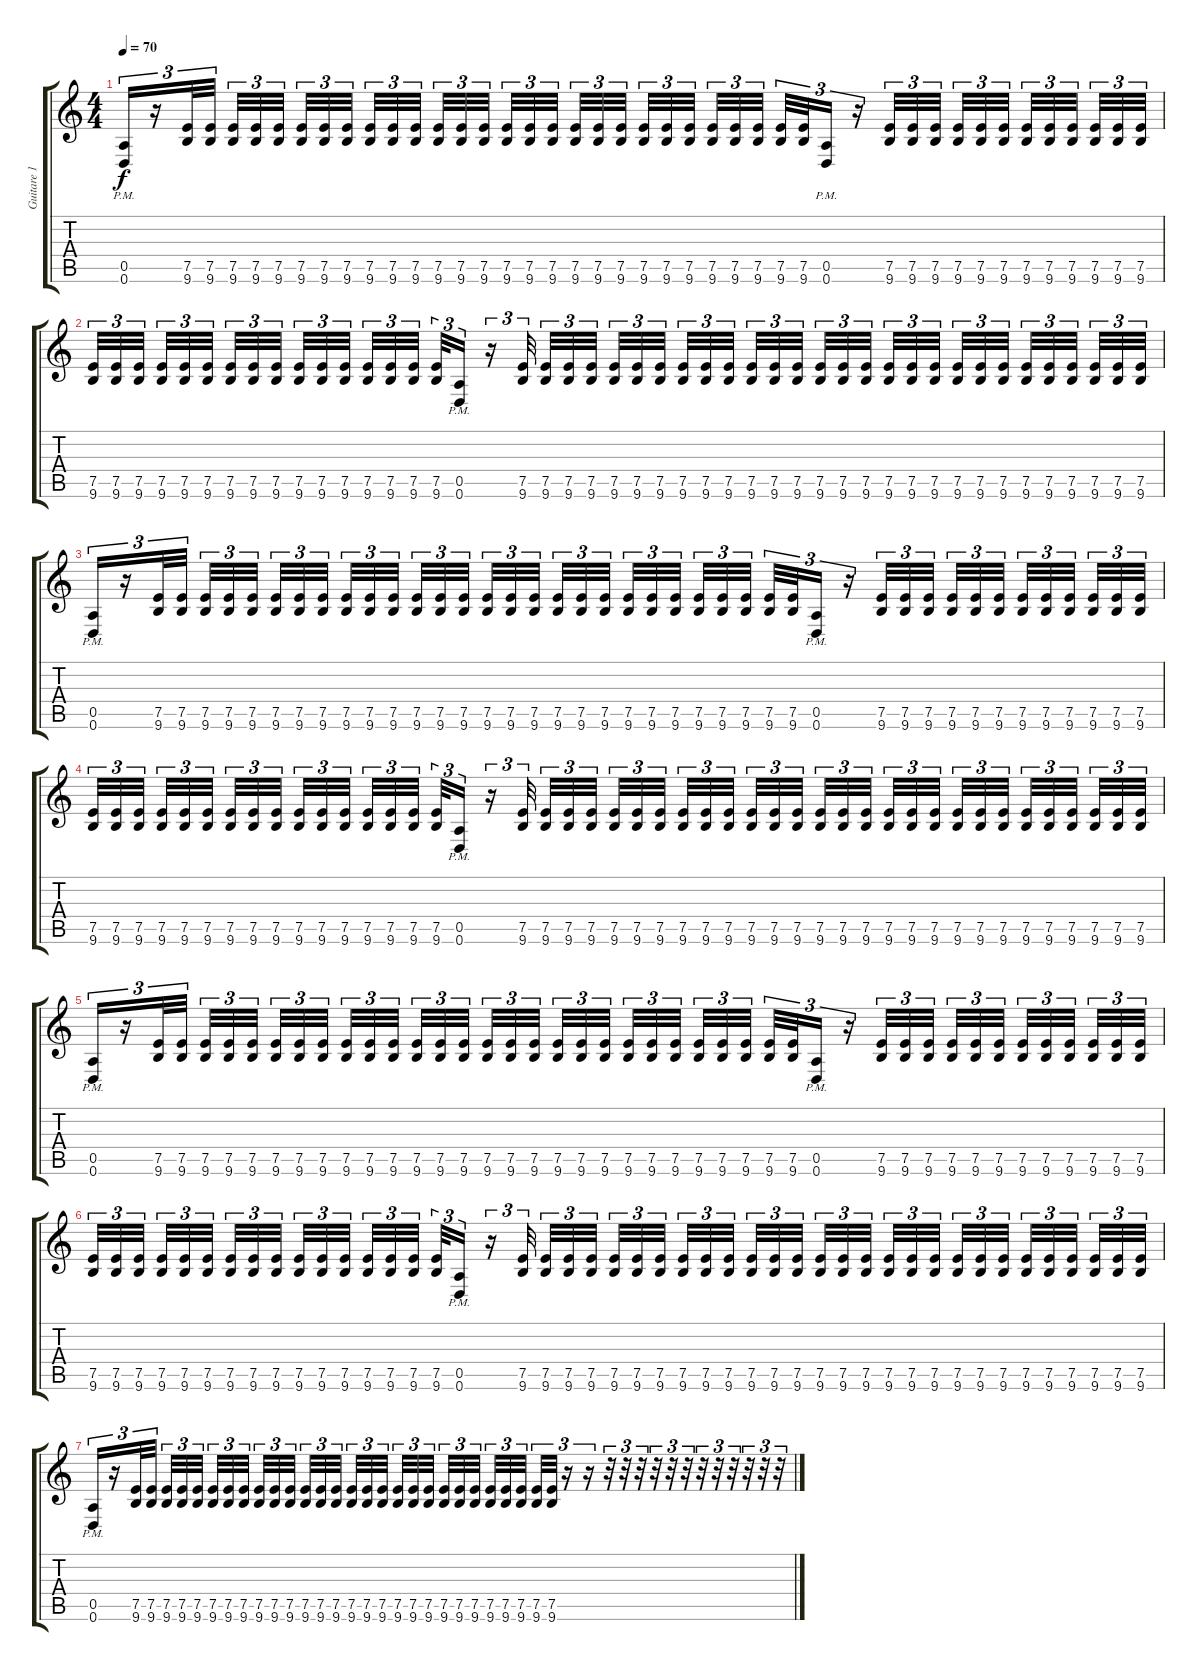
\track ("Guitare 1" "Guitare 1") {instrument overdrivenguitar}
\staff {score tabs}
\tuning (E4 B3 G3 D3 A2 D2) {hide}
\ts (4 4)
\tempo 70
\clef g2
\ks c
(0.5{pm} 0.6{pm}).16{tu (3 2) dy f} r.16{tu (3 2)} (7.5 9.6).32{tu (3 2)} (7.5 9.6).32{tu (3 2)} (7.5 9.6).32{tu (3 2)} (7.5 9.6).32{tu (3 2)} (7.5 9.6).32{tu (3 2)} (7.5 9.6).32{tu (3 2)} (7.5 9.6).32{tu (3 2)} (7.5 9.6).32{tu (3 2)} (7.5 9.6).32{tu (3 2)} (7.5 9.6).32{tu (3 2)} (7.5 9.6).32{tu (3 2)} (7.5 9.6).32{tu (3 2)} (7.5 9.6).32{tu (3 2)} (7.5 9.6).32{tu (3 2)} (7.5 9.6).32{tu (3 2)} (7.5 9.6).32{tu (3 2)} (7.5 9.6).32{tu (3 2)} (7.5 9.6).32{tu (3 2)} (7.5 9.6).32{tu (3 2)} (7.5 9.6).32{tu (3 2)} (7.5 9.6).32{tu (3 2)} (7.5 9.6).32{tu (3 2)} (7.5 9.6).32{tu (3 2)} (7.5 9.6).32{tu (3 2)} (7.5 9.6).32{tu (3 2)} (7.5 9.6).32{tu (3 2)} (7.5 9.6).32{tu (3 2)} (7.5 9.6).32{tu (3 2)} (0.5{pm} 0.6{pm}).16{tu (3 2)} r.16{tu (3 2)} (7.5 9.6).32{tu (3 2)} (7.5 9.6).32{tu (3 2)} (7.5 9.6).32{tu (3 2)} (7.5 9.6).32{tu (3 2)} (7.5 9.6).32{tu (3 2)} (7.5 9.6).32{tu (3 2)} (7.5 9.6).32{tu (3 2)} (7.5 9.6).32{tu (3 2)} (7.5 9.6).32{tu (3 2)} (7.5 9.6).32{tu (3 2)} (7.5 9.6).32{tu (3 2)} (7.5 9.6).32{tu (3 2)} |
(7.5 9.6).32{tu (3 2)} (7.5 9.6).32{tu (3 2)} (7.5 9.6).32{tu (3 2)} (7.5 9.6).32{tu (3 2)} (7.5 9.6).32{tu (3 2)} (7.5 9.6).32{tu (3 2)} (7.5 9.6).32{tu (3 2)} (7.5 9.6).32{tu (3 2)} (7.5 9.6).32{tu (3 2)} (7.5 9.6).32{tu (3 2)} (7.5 9.6).32{tu (3 2)} (7.5 9.6).32{tu (3 2)} (7.5 9.6).32{tu (3 2)} (7.5 9.6).32{tu (3 2)} (7.5 9.6).32{tu (3 2)} (7.5 9.6).32{tu (3 2)} (0.5{pm} 0.6{pm}).16{tu (3 2)} r.16{tu (3 2)} (7.5 9.6).32{tu (3 2)} (7.5 9.6).32{tu (3 2)} (7.5 9.6).32{tu (3 2)} (7.5 9.6).32{tu (3 2)} (7.5 9.6).32{tu (3 2)} (7.5 9.6).32{tu (3 2)} (7.5 9.6).32{tu (3 2)} (7.5 9.6).32{tu (3 2)} (7.5 9.6).32{tu (3 2)} (7.5 9.6).32{tu (3 2)} (7.5 9.6).32{tu (3 2)} (7.5 9.6).32{tu (3 2)} (7.5 9.6).32{tu (3 2)} (7.5 9.6).32{tu (3 2)} (7.5 9.6).32{tu (3 2)} (7.5 9.6).32{tu (3 2)} (7.5 9.6).32{tu (3 2)} (7.5 9.6).32{tu (3 2)} (7.5 9.6).32{tu (3 2)} (7.5 9.6).32{tu (3 2)} (7.5 9.6).32{tu (3 2)} (7.5 9.6).32{tu (3 2)} (7.5 9.6).32{tu (3 2)} (7.5 9.6).32{tu (3 2)} (7.5 9.6).32{tu (3 2)} (7.5 9.6).32{tu (3 2)} (7.5 9.6).32{tu (3 2)} (7.5 9.6).32{tu (3 2)} |
(0.5{pm} 0.6{pm}).16{tu (3 2)} r.16{tu (3 2)} (7.5 9.6).32{tu (3 2)} (7.5 9.6).32{tu (3 2)} (7.5 9.6).32{tu (3 2)} (7.5 9.6).32{tu (3 2)} (7.5 9.6).32{tu (3 2)} (7.5 9.6).32{tu (3 2)} (7.5 9.6).32{tu (3 2)} (7.5 9.6).32{tu (3 2)} (7.5 9.6).32{tu (3 2)} (7.5 9.6).32{tu (3 2)} (7.5 9.6).32{tu (3 2)} (7.5 9.6).32{tu (3 2)} (7.5 9.6).32{tu (3 2)} (7.5 9.6).32{tu (3 2)} (7.5 9.6).32{tu (3 2)} (7.5 9.6).32{tu (3 2)} (7.5 9.6).32{tu (3 2)} (7.5 9.6).32{tu (3 2)} (7.5 9.6).32{tu (3 2)} (7.5 9.6).32{tu (3 2)} (7.5 9.6).32{tu (3 2)} (7.5 9.6).32{tu (3 2)} (7.5 9.6).32{tu (3 2)} (7.5 9.6).32{tu (3 2)} (7.5 9.6).32{tu (3 2)} (7.5 9.6).32{tu (3 2)} (7.5 9.6).32{tu (3 2)} (7.5 9.6).32{tu (3 2)} (0.5{pm} 0.6{pm}).16{tu (3 2)} r.16{tu (3 2)} (7.5 9.6).32{tu (3 2)} (7.5 9.6).32{tu (3 2)} (7.5 9.6).32{tu (3 2)} (7.5 9.6).32{tu (3 2)} (7.5 9.6).32{tu (3 2)} (7.5 9.6).32{tu (3 2)} (7.5 9.6).32{tu (3 2)} (7.5 9.6).32{tu (3 2)} (7.5 9.6).32{tu (3 2)} (7.5 9.6).32{tu (3 2)} (7.5 9.6).32{tu (3 2)} (7.5 9.6).32{tu (3 2)} |
(7.5 9.6).32{tu (3 2)} (7.5 9.6).32{tu (3 2)} (7.5 9.6).32{tu (3 2)} (7.5 9.6).32{tu (3 2)} (7.5 9.6).32{tu (3 2)} (7.5 9.6).32{tu (3 2)} (7.5 9.6).32{tu (3 2)} (7.5 9.6).32{tu (3 2)} (7.5 9.6).32{tu (3 2)} (7.5 9.6).32{tu (3 2)} (7.5 9.6).32{tu (3 2)} (7.5 9.6).32{tu (3 2)} (7.5 9.6).32{tu (3 2)} (7.5 9.6).32{tu (3 2)} (7.5 9.6).32{tu (3 2)} (7.5 9.6).32{tu (3 2)} (0.5{pm} 0.6{pm}).16{tu (3 2)} r.16{tu (3 2)} (7.5 9.6).32{tu (3 2)} (7.5 9.6).32{tu (3 2)} (7.5 9.6).32{tu (3 2)} (7.5 9.6).32{tu (3 2)} (7.5 9.6).32{tu (3 2)} (7.5 9.6).32{tu (3 2)} (7.5 9.6).32{tu (3 2)} (7.5 9.6).32{tu (3 2)} (7.5 9.6).32{tu (3 2)} (7.5 9.6).32{tu (3 2)} (7.5 9.6).32{tu (3 2)} (7.5 9.6).32{tu (3 2)} (7.5 9.6).32{tu (3 2)} (7.5 9.6).32{tu (3 2)} (7.5 9.6).32{tu (3 2)} (7.5 9.6).32{tu (3 2)} (7.5 9.6).32{tu (3 2)} (7.5 9.6).32{tu (3 2)} (7.5 9.6).32{tu (3 2)} (7.5 9.6).32{tu (3 2)} (7.5 9.6).32{tu (3 2)} (7.5 9.6).32{tu (3 2)} (7.5 9.6).32{tu (3 2)} (7.5 9.6).32{tu (3 2)} (7.5 9.6).32{tu (3 2)} (7.5 9.6).32{tu (3 2)} (7.5 9.6).32{tu (3 2)} (7.5 9.6).32{tu (3 2)} |
(0.5{pm} 0.6{pm}).16{tu (3 2)} r.16{tu (3 2)} (7.5 9.6).32{tu (3 2)} (7.5 9.6).32{tu (3 2)} (7.5 9.6).32{tu (3 2)} (7.5 9.6).32{tu (3 2)} (7.5 9.6).32{tu (3 2)} (7.5 9.6).32{tu (3 2)} (7.5 9.6).32{tu (3 2)} (7.5 9.6).32{tu (3 2)} (7.5 9.6).32{tu (3 2)} (7.5 9.6).32{tu (3 2)} (7.5 9.6).32{tu (3 2)} (7.5 9.6).32{tu (3 2)} (7.5 9.6).32{tu (3 2)} (7.5 9.6).32{tu (3 2)} (7.5 9.6).32{tu (3 2)} (7.5 9.6).32{tu (3 2)} (7.5 9.6).32{tu (3 2)} (7.5 9.6).32{tu (3 2)} (7.5 9.6).32{tu (3 2)} (7.5 9.6).32{tu (3 2)} (7.5 9.6).32{tu (3 2)} (7.5 9.6).32{tu (3 2)} (7.5 9.6).32{tu (3 2)} (7.5 9.6).32{tu (3 2)} (7.5 9.6).32{tu (3 2)} (7.5 9.6).32{tu (3 2)} (7.5 9.6).32{tu (3 2)} (7.5 9.6).32{tu (3 2)} (0.5{pm} 0.6{pm}).16{tu (3 2)} r.16{tu (3 2)} (7.5 9.6).32{tu (3 2)} (7.5 9.6).32{tu (3 2)} (7.5 9.6).32{tu (3 2)} (7.5 9.6).32{tu (3 2)} (7.5 9.6).32{tu (3 2)} (7.5 9.6).32{tu (3 2)} (7.5 9.6).32{tu (3 2)} (7.5 9.6).32{tu (3 2)} (7.5 9.6).32{tu (3 2)} (7.5 9.6).32{tu (3 2)} (7.5 9.6).32{tu (3 2)} (7.5 9.6).32{tu (3 2)} |
(7.5 9.6).32{tu (3 2)} (7.5 9.6).32{tu (3 2)} (7.5 9.6).32{tu (3 2)} (7.5 9.6).32{tu (3 2)} (7.5 9.6).32{tu (3 2)} (7.5 9.6).32{tu (3 2)} (7.5 9.6).32{tu (3 2)} (7.5 9.6).32{tu (3 2)} (7.5 9.6).32{tu (3 2)} (7.5 9.6).32{tu (3 2)} (7.5 9.6).32{tu (3 2)} (7.5 9.6).32{tu (3 2)} (7.5 9.6).32{tu (3 2)} (7.5 9.6).32{tu (3 2)} (7.5 9.6).32{tu (3 2)} (7.5 9.6).32{tu (3 2)} (0.5{pm} 0.6{pm}).16{tu (3 2)} r.16{tu (3 2)} (7.5 9.6).32{tu (3 2)} (7.5 9.6).32{tu (3 2)} (7.5 9.6).32{tu (3 2)} (7.5 9.6).32{tu (3 2)} (7.5 9.6).32{tu (3 2)} (7.5 9.6).32{tu (3 2)} (7.5 9.6).32{tu (3 2)} (7.5 9.6).32{tu (3 2)} (7.5 9.6).32{tu (3 2)} (7.5 9.6).32{tu (3 2)} (7.5 9.6).32{tu (3 2)} (7.5 9.6).32{tu (3 2)} (7.5 9.6).32{tu (3 2)} (7.5 9.6).32{tu (3 2)} (7.5 9.6).32{tu (3 2)} (7.5 9.6).32{tu (3 2)} (7.5 9.6).32{tu (3 2)} (7.5 9.6).32{tu (3 2)} (7.5 9.6).32{tu (3 2)} (7.5 9.6).32{tu (3 2)} (7.5 9.6).32{tu (3 2)} (7.5 9.6).32{tu (3 2)} (7.5 9.6).32{tu (3 2)} (7.5 9.6).32{tu (3 2)} (7.5 9.6).32{tu (3 2)} (7.5 9.6).32{tu (3 2)} (7.5 9.6).32{tu (3 2)} (7.5 9.6).32{tu (3 2)} |
(0.5{pm} 0.6{pm}).16{tu (3 2)} r.16{tu (3 2)} (7.5 9.6).32{tu (3 2)} (7.5 9.6).32{tu (3 2)} (7.5 9.6).32{tu (3 2)} (7.5 9.6).32{tu (3 2)} (7.5 9.6).32{tu (3 2)} (7.5 9.6).32{tu (3 2)} (7.5 9.6).32{tu (3 2)} (7.5 9.6).32{tu (3 2)} (7.5 9.6).32{tu (3 2)} (7.5 9.6).32{tu (3 2)} (7.5 9.6).32{tu (3 2)} (7.5 9.6).32{tu (3 2)} (7.5 9.6).32{tu (3 2)} (7.5 9.6).32{tu (3 2)} (7.5 9.6).32{tu (3 2)} (7.5 9.6).32{tu (3 2)} (7.5 9.6).32{tu (3 2)} (7.5 9.6).32{tu (3 2)} (7.5 9.6).32{tu (3 2)} (7.5 9.6).32{tu (3 2)} (7.5 9.6).32{tu (3 2)} (7.5 9.6).32{tu (3 2)} (7.5 9.6).32{tu (3 2)} (7.5 9.6).32{tu (3 2)} (7.5 9.6).32{tu (3 2)} (7.5 9.6).32{tu (3 2)} (7.5 9.6).32{tu (3 2)} (7.5 9.6).32{tu (3 2)} r.16{tu (3 2)} r.16{tu (3 2)} r.32{tu (3 2)} r.32{tu (3 2)} r.32{tu (3 2)} r.32{tu (3 2)} r.32{tu (3 2)} r.32{tu (3 2)} r.32{tu (3 2)} r.32{tu (3 2)} r.32{tu (3 2)} r.32{tu (3 2)} r.32{tu (3 2)} r.32{tu (3 2)}
